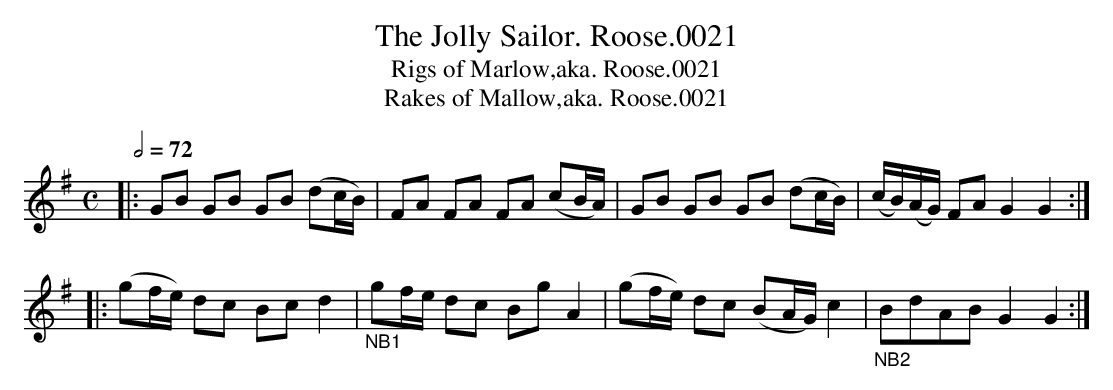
X:1
T:Jolly Sailor. Roose.0021, The
T:Rigs of Marlow,aka. Roose.0021
T:Rakes of Mallow,aka. Roose.0021
M:C
Q:1/2=72
L:1/8
K:G
|: GB GB GB (dc/B/) | FA FA FA (cB/A/) | GB GB GB (dc/B/) | (c/B/)(A/G/) FA G2 G2 :|
|: (gf/e/) dc Bc d2 | "_NB1"gf/e/ dc Bg A2 | (gf/e/) dc (BA/G/) c2 | "_NB2"BdAB G2 G2 :|
